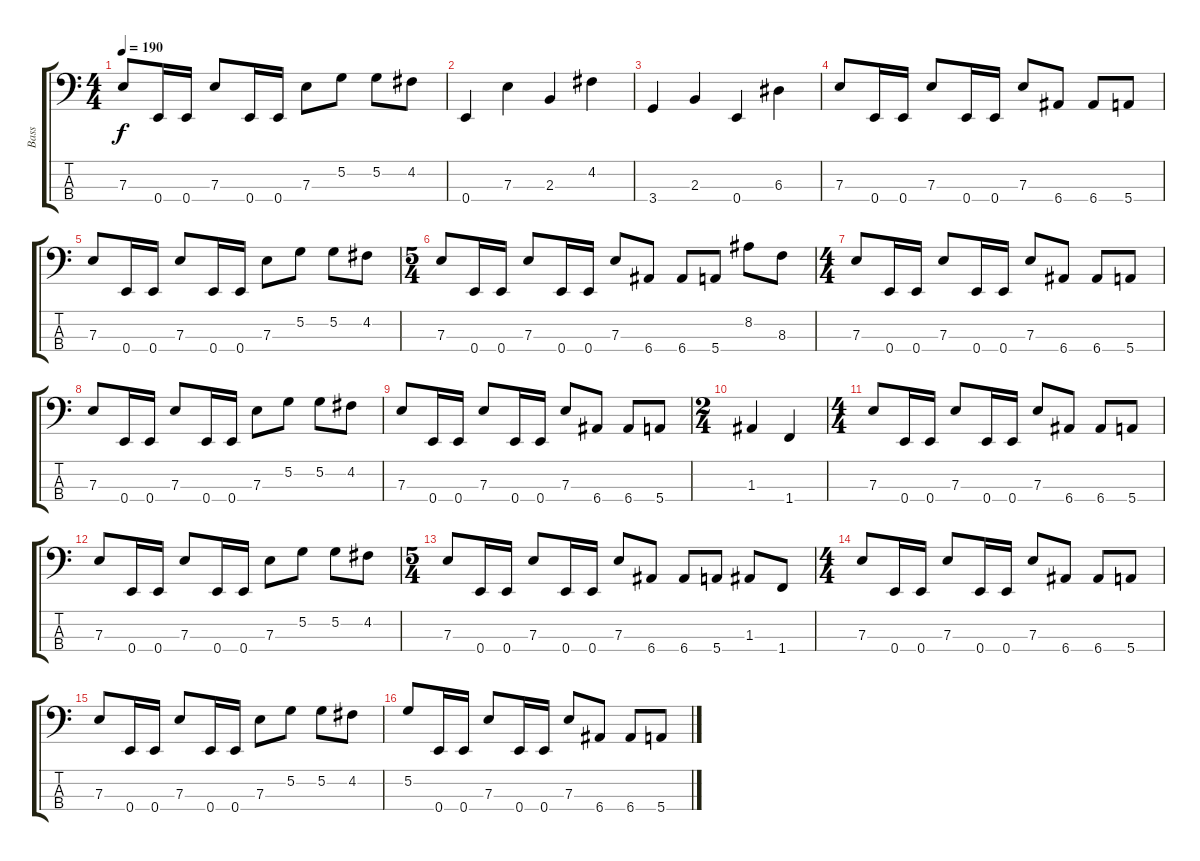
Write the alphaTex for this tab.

\track ("Bass" "Bass") {instrument electricbasspick}
\staff {score tabs}
\tuning (G2 D2 A1 E1) {hide}
\ts (4 4)
\tempo 190
\clef f4
\ks c
7.3.8{dy f} 0.4.16 0.4.16 7.3.8 0.4.16 0.4.16 7.3.8 5.2.8 5.2.8 4.2.8 |
0.4.4 7.3.4 2.3.4 4.2.4 |
3.4.4 2.3.4 0.4.4 6.3.4 |
7.3.8 0.4.16 0.4.16 7.3.8 0.4.16 0.4.16 7.3.8 6.4.8 6.4.8 5.4.8 |
7.3.8 0.4.16 0.4.16 7.3.8 0.4.16 0.4.16 7.3.8 5.2.8 5.2.8 4.2.8 |
\ts (5 4)
7.3.8 0.4.16 0.4.16 7.3.8 0.4.16 0.4.16 7.3.8 6.4.8 6.4.8 5.4.8 8.2.8 8.3.8 |
\ts (4 4)
7.3.8 0.4.16 0.4.16 7.3.8 0.4.16 0.4.16 7.3.8 6.4.8 6.4.8 5.4.8 |
7.3.8 0.4.16 0.4.16 7.3.8 0.4.16 0.4.16 7.3.8 5.2.8 5.2.8 4.2.8 |
7.3.8 0.4.16 0.4.16 7.3.8 0.4.16 0.4.16 7.3.8 6.4.8 6.4.8 5.4.8 |
\ts (2 4)
1.3.4 1.4.4 |
\ts (4 4)
7.3.8 0.4.16 0.4.16 7.3.8 0.4.16 0.4.16 7.3.8 6.4.8 6.4.8 5.4.8 |
7.3.8 0.4.16 0.4.16 7.3.8 0.4.16 0.4.16 7.3.8 5.2.8 5.2.8 4.2.8 |
\ts (5 4)
7.3.8 0.4.16 0.4.16 7.3.8 0.4.16 0.4.16 7.3.8 6.4.8 6.4.8 5.4.8 1.3.8 1.4.8 |
\ts (4 4)
7.3.8 0.4.16 0.4.16 7.3.8 0.4.16 0.4.16 7.3.8 6.4.8 6.4.8 5.4.8 |
7.3.8 0.4.16 0.4.16 7.3.8 0.4.16 0.4.16 7.3.8 5.2.8 5.2.8 4.2.8 |
5.2.8 0.4.16 0.4.16 7.3.8 0.4.16 0.4.16 7.3.8 6.4.8 6.4.8 5.4.8
